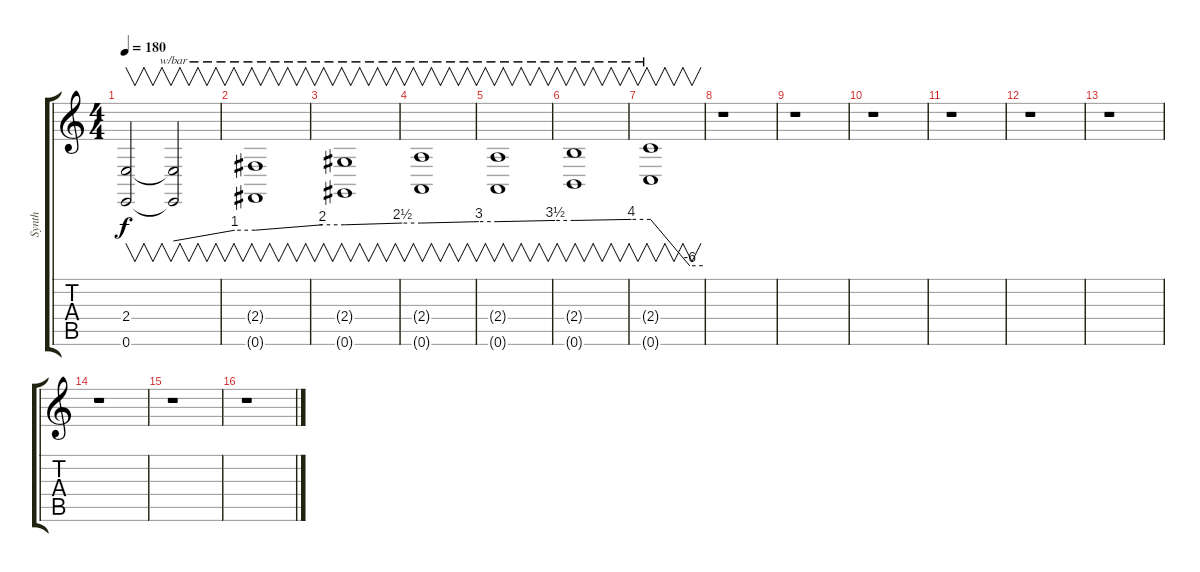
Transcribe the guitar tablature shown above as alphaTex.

\track ("Synth" "Synth") {instrument choiraahs}
\staff {score tabs}
\tuning (E4 B3 G3 D3 A2 E2) {hide}
\ts (4 4)
\tempo 180
\clef g2
\ks c
(2.4 0.6).2{v dy f} (2.4{t} 0.6{t}).2{v tbe (custom default 0 0 45 4 60 4)} |
(2.4{t} 0.6{t}).1{v tbe (custom default 0 4 45 8 60 8)} |
(2.4{t} 0.6{t}).1{v tbe (custom default 0 8 45 10 60 10)} |
(2.4{t} 0.6{t}).1{v tbe (custom default 0 10 45 12 60 12)} |
(2.4{t} 0.6{t}).1{v tbe (custom default 0 12 45 14 60 14)} |
(2.4{t} 0.6{t}).1{v tbe (custom default 0 14 45 16 60 16)} |
(2.4{t} 0.6{t}).1{v tbe (custom default 0 16 45 -24 60 -24)} |
r.1 |
r.1 |
r.1 |
r.1 |
r.1 |
r.1 |
r.1 |
r.1 |
r.1
